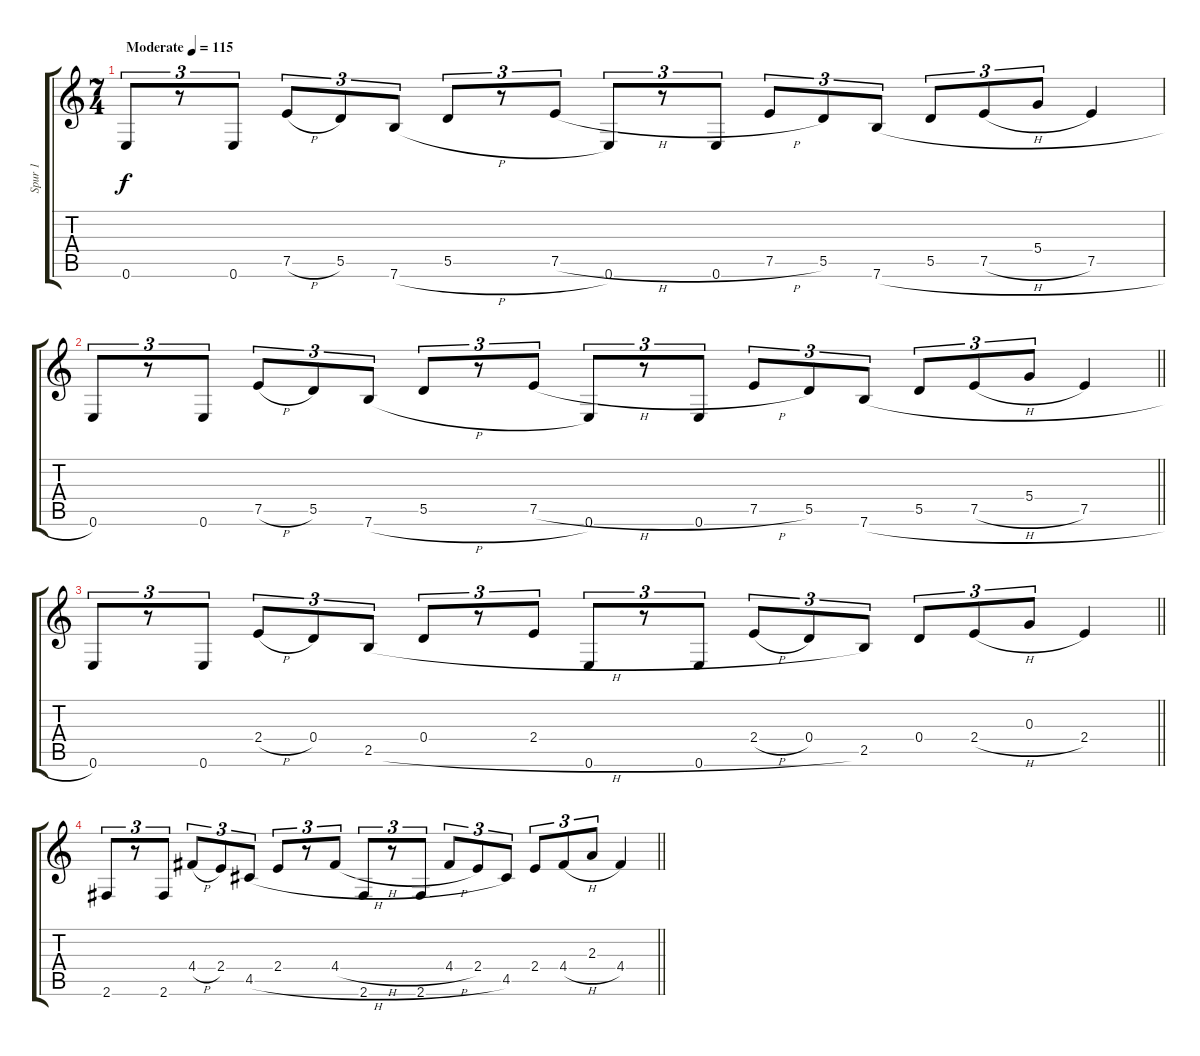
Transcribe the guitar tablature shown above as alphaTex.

\track ("Spur 1" "Spur 1") {instrument distortionguitar}
\staff {score tabs}
\tuning (E4 B3 G3 D3 A2 E2) {hide}
\ts (7 4)
\tempo (115 "Moderate")
\clef g2
\ks c
0.6.8{tu (3 2) dy f instrument distortionguitar} r.8{tu (3 2)} 0.6.8{tu (3 2)} 7.5{h}.8{tu (3 2)} 5.5.8{tu (3 2)} 7.6{h}.8{tu (3 2)} 5.5.8{tu (3 2)} r.8{tu (3 2)} 7.5{h}.8{tu (3 2)} 0.6.8{tu (3 2)} r.8{tu (3 2)} 0.6.8{tu (3 2)} 7.5{h}.8{tu (3 2)} 5.5.8{tu (3 2)} 7.6{h}.8{tu (3 2)} 5.5.8{tu (3 2)} 7.5{h}.8{tu (3 2)} 5.4.8{tu (3 2)} 7.5.4 |
\barLineRight lightlight
0.6.8{tu (3 2)} r.8{tu (3 2)} 0.6.8{tu (3 2)} 7.5{h}.8{tu (3 2)} 5.5.8{tu (3 2)} 7.6{h}.8{tu (3 2)} 5.5.8{tu (3 2)} r.8{tu (3 2)} 7.5{h}.8{tu (3 2)} 0.6.8{tu (3 2)} r.8{tu (3 2)} 0.6.8{tu (3 2)} 7.5{h}.8{tu (3 2)} 5.5.8{tu (3 2)} 7.6{h}.8{tu (3 2)} 5.5.8{tu (3 2)} 7.5{h}.8{tu (3 2)} 5.4.8{tu (3 2)} 7.5.4 |
\barLineRight lightlight
0.6.8{tu (3 2)} r.8{tu (3 2)} 0.6.8{tu (3 2)} 2.4{h}.8{tu (3 2)} 0.4.8{tu (3 2)} 2.5{h}.8{tu (3 2)} 0.4.8{tu (3 2)} r.8{tu (3 2)} 2.4.8{tu (3 2)} 0.6.8{tu (3 2)} r.8{tu (3 2)} 0.6.8{tu (3 2)} 2.4{h}.8{tu (3 2)} 0.4.8{tu (3 2)} 2.5.8{tu (3 2)} 0.4.8{tu (3 2)} 2.4{h}.8{tu (3 2)} 0.3.8{tu (3 2)} 2.4.4 |
\barLineRight lightlight
2.6.8{tu (3 2)} r.8{tu (3 2)} 2.6.8{tu (3 2)} 4.4{h}.8{tu (3 2)} 2.4.8{tu (3 2)} 4.5{h}.8{tu (3 2)} 2.4.8{tu (3 2)} r.8{tu (3 2)} 4.4{h}.8{tu (3 2)} 2.6.8{tu (3 2)} r.8{tu (3 2)} 2.6.8{tu (3 2)} 4.4{h}.8{tu (3 2)} 2.4.8{tu (3 2)} 4.5.8{tu (3 2)} 2.4.8{tu (3 2)} 4.4{h}.8{tu (3 2)} 2.3.8{tu (3 2)} 4.4.4
